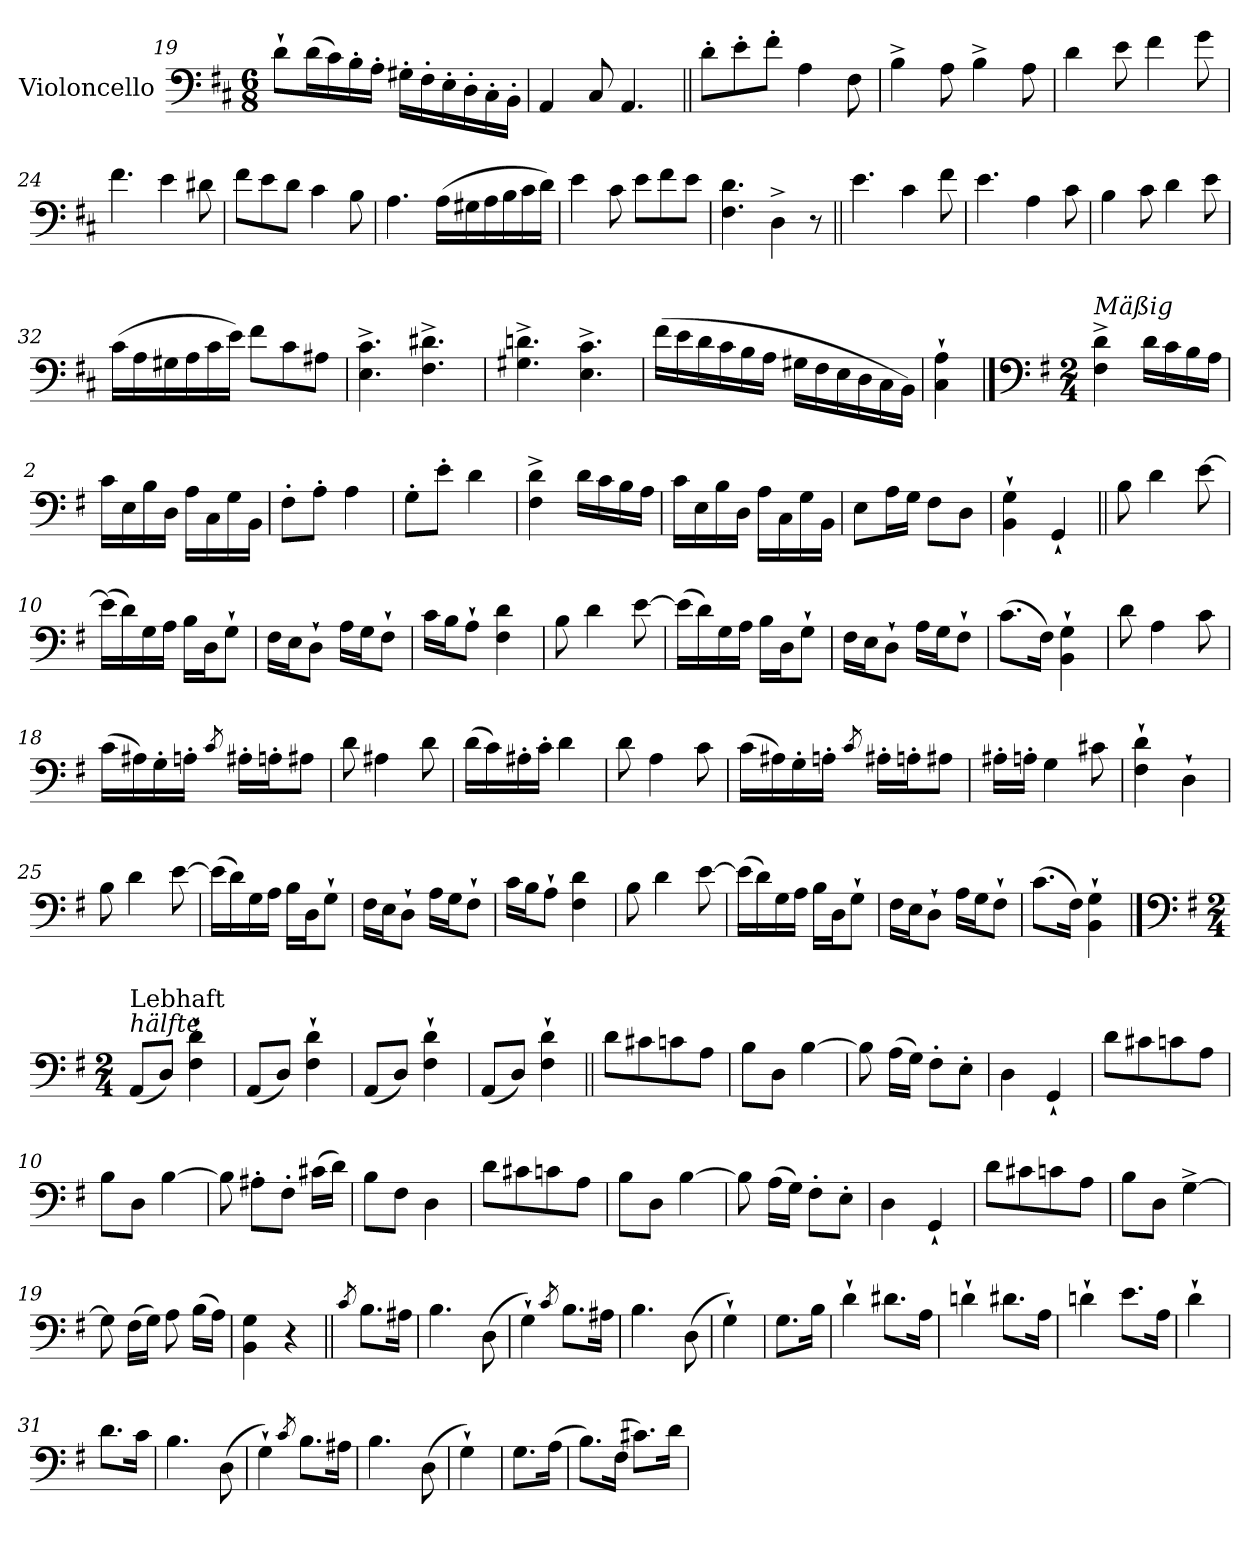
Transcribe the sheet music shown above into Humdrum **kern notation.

**kern
*part1
*staff1
*I"Violoncello
*I'Vc
*clefF4
*k[f#c#]
*M6/8
=19
8d`\L
(>16d\L
16c#\)
16B'\
16A'\JJ
16G#X'\LL
16F#'\
16E'\
16D'\
16C#'\
16BB'\JJ
=20
4AA/
8C#/
4.AA/
!!LO:LB:g=z
=21||
8d'\L
8e'\
8f#'\J
4A\
8F#\
=22
4B^\
8A\
4B^\
8A\
=23
4d\
8e\
4f#\
8g\
=24
4.f#\
4e\
8d#X\
!!LO:LB:g=z
=25
8f#\L
8e\
8d\J
4c#\
8B\
=26
4.A\
(>16A\LL
16G#X\
16A\
16B\
16c#\
16d\JJ)
=27
4e\
8c#\
8e\L
8f#\
8e\J
=28
4.F#\ 4.d\
4D^\
8r
!!LO:LB:g=z
=29||
4.e\
4c#\
8f#\
=30
4.e\
4A\
8c#\
=31
4B\
8c#\
4d\
8e\
=32
(>16c#\LL
16A\
16G#X\
16A\
16c#\
16e\JJ)
8f#\L
8c#\
8A#X\J
!!LO:LB:g=z
=33
4.E\^ 4.c#\^
4.F#\^ 4.d#X\^
=34
4.G#X\^ 4.dn\^
4.E\^ 4.c#\^
=35
(>16f#\LL
16e\
16d\
16c#\
16B\
16A\JJ
16G#X\LL
16F#\
16E\
16D\
16C#\
16BB\JJ)
=36
4C#\` 4A\`
!!LO:PB:g=z
==1
*clefF4
*k[f#]
*M2/4
!LO:TX:a:i:t=Mäßig
4F#\^ 4d\^
16d\LL
16c\
16B\
16A\JJ
=2
16c\LL
16E\
16B\
16D\JJ
16A\LL
16C\
16G\
16BB\JJ
=3
8F#'\L
8A'\J
4A\
=4
8G'\L
8e'\J
4d\
!!LO:LB:g=z
=5
4F#\^ 4d\^
16d\LL
16c\
16B\
16A\JJ
=6
16c\LL
16E\
16B\
16D\JJ
16A\LL
16C\
16G\
16BB\JJ
=7
8E\L
16A\L
16G\JJ
8F#\L
8D\J
=8
4BB\` 4G\`
4GG`/
!!LO:LB:g=z
=9||
8B\
4d\
[8e\
=10
(>16e\LL]
16d\)
16G\
16A\JJ
16B\LL
16D\J
8G`\J
=11
16F#\LL
16E\J
8D`\J
16A\LL
16G\J
8F#`\J
=12
16c\LL
16B\J
8A`\J
4F#\ 4d\
!!LO:LB:g=z
=13
8B\
4d\
[8e\
=14
(>16e\LL]
16d\)
16G\
16A\JJ
16B\LL
16D\J
8G`\J
=15
16F#\LL
16E\J
8D`\J
16A\LL
16G\J
8F#`\J
=16
(>8.c\L
16F#\Jk)
4BB\` 4G\`
!!LO:LB:g=z
=17
8d\
4A\
8c\
=18
(>16c\LL
16A#X\)
16G'\
16An'\JJ
8qc/
16A#X'\LL
16An'\J
8A#X\J
=19
8d\
4A#X\
8d\
=20
(>16d\LL
16c\)
16A#X'\
16c'\JJ
4d\
!!LO:LB:g=z
=21
8d\
4A\
8c\
=22
(>16c\LL
16A#X\)
16G'\
16An'\JJ
8qc/
16A#X'\LL
16An'\J
8A#X\J
=23
16A#X'\LL
16An'\JJ
4G\
8c#X\
=24
4F#\` 4d\`
4D`\
!!LO:LB:g=z
=25
8B\
4d\
[8e\
=26
(>16e\LL]
16d\)
16G\
16A\JJ
16B\LL
16D\J
8G`\J
=27
16F#\LL
16E\J
8D`\J
16A\LL
16G\J
8F#`\J
=28
16c\LL
16B\J
8A`\J
4F#\ 4d\
!!LO:LB:g=z
=29
8B\
4d\
[8e\
=30
(>16e\LL]
16d\)
16G\
16A\JJ
16B\LL
16D\J
8G`\J
=31
16F#\LL
16E\J
8D`\J
16A\LL
16G\J
8F#`\J
=32
(>8.c\L
16F#\Jk)
4BB\` 4G\`
!!LO:PB:g=z
==1
*clefF4
*k[f#]
*M2/4
!LO:TX:a:i:t=hälfte
!LO:TX:a:t=Lebhaft
(<8AA/L
8D/J)
4F#\` 4d\`
=2
(<8AA/L
8D/J)
4F#\` 4d\`
=3
(<8AA/L
8D/J)
4F#\` 4d\`
=4
(<8AA/L
8D/J)
4F#\` 4d\`
!!LO:LB:g=z
=5||
8d\L
8c#X\
8cn\
8A\J
=6
8B\L
8D\J
[4B\
=7
8B\]
(>16A\LL
16G\JJ)
8F#'\L
8E'\J
=8
4D\
4GG`/
!!LO:LB:g=z
=9
8d\L
8c#X\
8cn\
8A\J
=10
8B\L
8D\J
[4B\
=11
8B\]
8A#X'\L
8F#'\J
(>16c#X\LL
16d\JJ)
=12
8B\L
8F#\J
4D\
!!LO:LB:g=z
=13
8d\L
8c#X\
8cn\
8A\J
=14
8B\L
8D\J
[4B\
=15
8B\]
(>16A\LL
16G\JJ)
8F#'\L
8E'\J
=16
4D\
4GG`/
!!LO:LB:g=z
=17
8d\L
8c#X\
8cn\
8A\J
=18
8B\L
8D\J
[4G^\
=19
8G\]
(>16F#\LL
16G\JJ)
8A\
(>16B\LL
16A\JJ)
=20
4BB\ 4G\
4r
!!LO:LB:g=z
=21||
8qc/
8.B\L
16A#X\Jk
=22
4.B\
(>8D\
=23
4G`\)
8qc/
8.B\L
16A#X\Jk
=24
4.B\
(>8D\
=25
4G`\)
!!LO:LB:g=z
=26
8.G\L
16B\Jk
=27
4d`\
8.d#X\L
16A\Jk
=28
4dn`\
8.d#X\L
16A\Jk
=29
4dn`\
8.e\L
16A\Jk
=30
4d`\
!!LO:LB:g=z
=31
8.d\L
16c\Jk
=32
4.B\
(>8D\
=33
4G`\)
8qc/
8.B\L
16A#X\Jk
=34
4.B\
(>8D\
=35
4G`\)
!!LO:LB:g=z
=36
8.G\L
(>16A\Jk
=37
8.B\L)
(>16F#\Jk
8.c#X\L)
16d\Jk
=
*-
